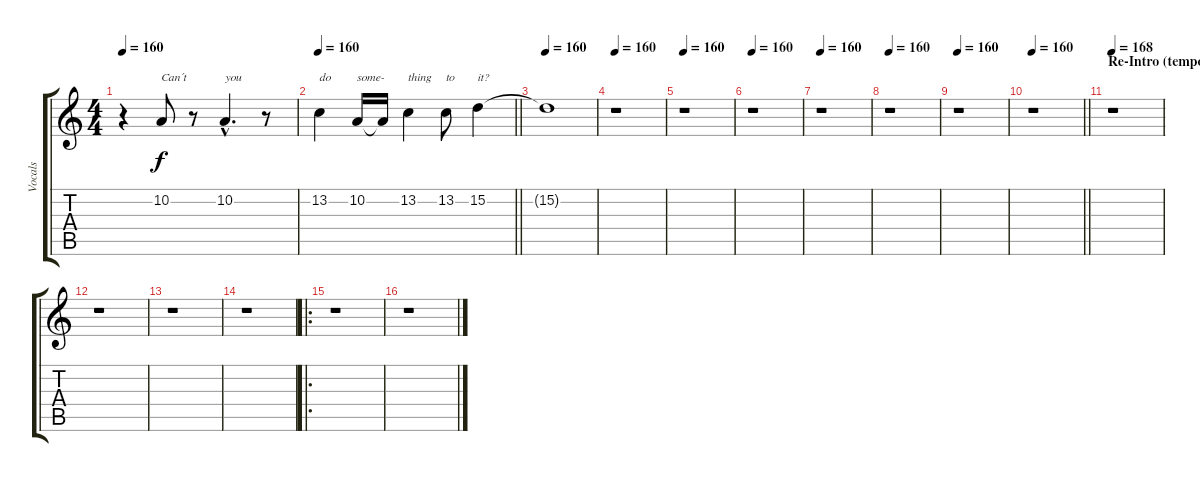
\track ("Vocals" "Vocals") {instrument tenorsax}
\staff {score tabs}
\tuning (E4 B3 G3 D3 A2 D2) {hide}
\ts (4 4)
\tempo 160
\clef g2
\ks c
r.4{dy f} 10.2.8{txt "Can´t"} r.8 10.2{hac}.4{d txt "you"} r.8 |
\tempo 160
\barLineRight lightlight
13.2.4{txt "do"} 10.2.16{txt "some-"} 10.2{t}.16 13.2.4{txt "thing"} 13.2.8{txt "to"} 15.2.4{txt "it?"} |
\tempo 160
15.2{t}.1 |
\tempo 160
r.1 |
\tempo 160
r.1 |
\tempo 160
r.1 |
\tempo 160
r.1 |
\tempo 160
r.1 |
\tempo 160
r.1 |
\tempo 160
\barLineRight lightlight
r.1 |
\section ("" "Re-Intro (tempo: 168)")
\tempo 168
r.1 |
r.1 |
r.1 |
r.1 |
\ro
r.1 |
r.1
